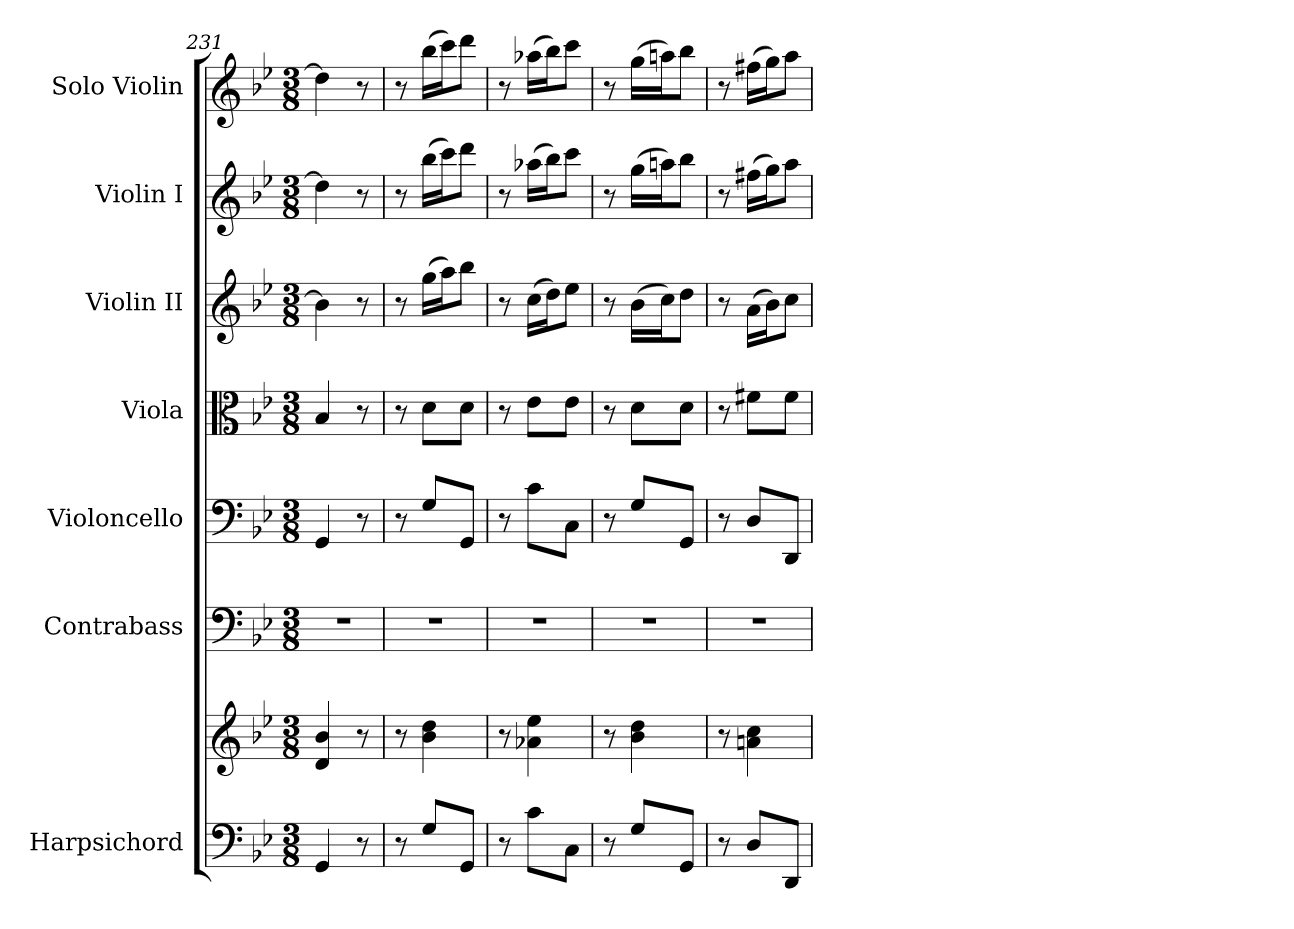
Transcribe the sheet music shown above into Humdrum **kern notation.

**kern	**kern	**kern	**kern	**kern	**kern	**kern	**kern
*part7	*part7	*part6	*part5	*part4	*part3	*part2	*part1
*staff8	*staff7	*staff6	*staff5	*staff4	*staff3	*staff2	*staff1
*I"Harpsichord	*	*I"Contrabass	*I"Violoncello	*I"Viola	*I"Violin II	*I"Violin I	*I"Solo Violin
*I'Hch.	*	*I'Cb.	*I'Vc.	*I'Vla.	*I'Vln. II	*I'Vln. I	*I'Vln.
*clefF4	*clefG2	*clefF4	*clefF4	*clefC3	*clefG2	*clefG2	*clefG2
*	*	*ITrd7c12	*	*	*	*	*
*k[b-e-]	*k[b-e-]	*k[b-e-]	*k[b-e-]	*k[b-e-]	*k[b-e-]	*k[b-e-]	*k[b-e-]
*M3/8	*M3/8	*M3/8	*M3/8	*M3/8	*M3/8	*M3/8	*M3/8
=231	=231	=231	=231	=231	=231	=231	=231
4GG/	4d/ 4b-/	4.r	4GG/	4B-/	4b-\]	4dd\]	4dd\]
8r	8r	.	8r	8r	8r	8r	8r
=232	=232	=232	=232	=232	=232	=232	=232
8r	8r	4.r	8r	8r	8r	8r	8r
8G/L	4b-\ 4dd\	.	8G/L	8d\L	(>16gg\LL	(>16bb-\LL	(>16bb-\LL
.	.	.	.	.	16aa\J)	16ccc\J)	16ccc\J)
8GG/J	.	.	8GG/J	8d\J	8bb-\J	8ddd\J	8ddd\J
=233	=233	=233	=233	=233	=233	=233	=233
8r	8r	4.r	8r	8r	8r	8r	8r
8c\L	4a-X\ 4ee-\	.	8c\L	8e-\L	(>16cc\LL	(>16aa-X\LL	(>16aa-X\LL
.	.	.	.	.	16dd\J)	16bb-\J)	16bb-\J)
8C\J	.	.	8C\J	8e-\J	8ee-\J	8ccc\J	8ccc\J
=234	=234	=234	=234	=234	=234	=234	=234
8r	8r	4.r	8r	8r	8r	8r	8r
8G/L	4b-\ 4dd\	.	8G/L	8d\L	(>16b-\LL	(>16gg\LL	(>16gg\LL
.	.	.	.	.	16cc\J)	16aan\J)	16aan\J)
8GG/J	.	.	8GG/J	8d\J	8dd\J	8bb-\J	8bb-\J
=235	=235	=235	=235	=235	=235	=235	=235
8r	8r	4.r	8r	8r	8r	8r	8r
8D/L	4an\ 4cc\	.	8D/L	8f#X\L	(>16a\LL	(>16ff#X\LL	(>16ff#X\LL
.	.	.	.	.	16b-\J)	16gg\J)	16gg\J)
8DD/J	.	.	8DD/J	8f#\J	8cc\J	8aa\J	8aa\J
=	=	=	=	=	=	=	=
*-	*-	*-	*-	*-	*-	*-	*-
